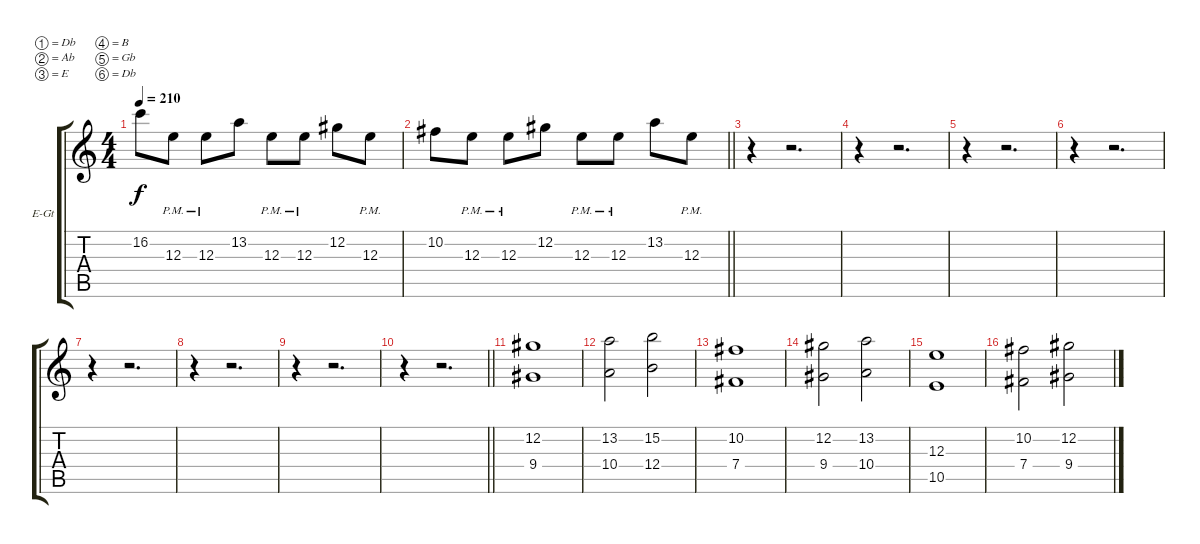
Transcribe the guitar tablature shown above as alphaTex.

\bracketExtendMode groupsimilarinstruments
\firstSystemTrackNameOrientation horizontal
\otherSystemsTrackNameOrientation horizontal
\track ("Lead 2 " "E-Gt") {instrument distortionguitar}
\staff {score tabs}
\tuning (Db4 Ab3 E3 B2 Gb2 Db2)
\ts (4 4)
\tempo 210
\clef g2
\ks c
16.2.8{dy f} 12.3{pm}.8 12.3{pm}.8 13.2.8 12.3{pm}.8 12.3{pm}.8 12.2.8 12.3{pm}.8 |
\barLineRight lightlight
10.2.8 12.3{pm}.8 12.3{pm}.8 12.2.8 12.3{pm}.8 12.3{pm}.8 13.2.8 12.3{pm}.8 |
r.4 r.2{d} |
r.4 r.2{d} |
r.4 r.2{d} |
r.4 r.2{d} |
r.4 r.2{d} |
r.4 r.2{d} |
r.4 r.2{d} |
\barLineRight lightlight
r.4 r.2{d} |
(12.2 9.4).1 |
(13.2 10.4).2 (15.2 12.4).2 |
(10.2 7.4).1 |
(12.2 9.4).2 (13.2 10.4).2 |
(12.3 10.5).1 |
(10.2 7.4).2 (12.2 9.4).2
